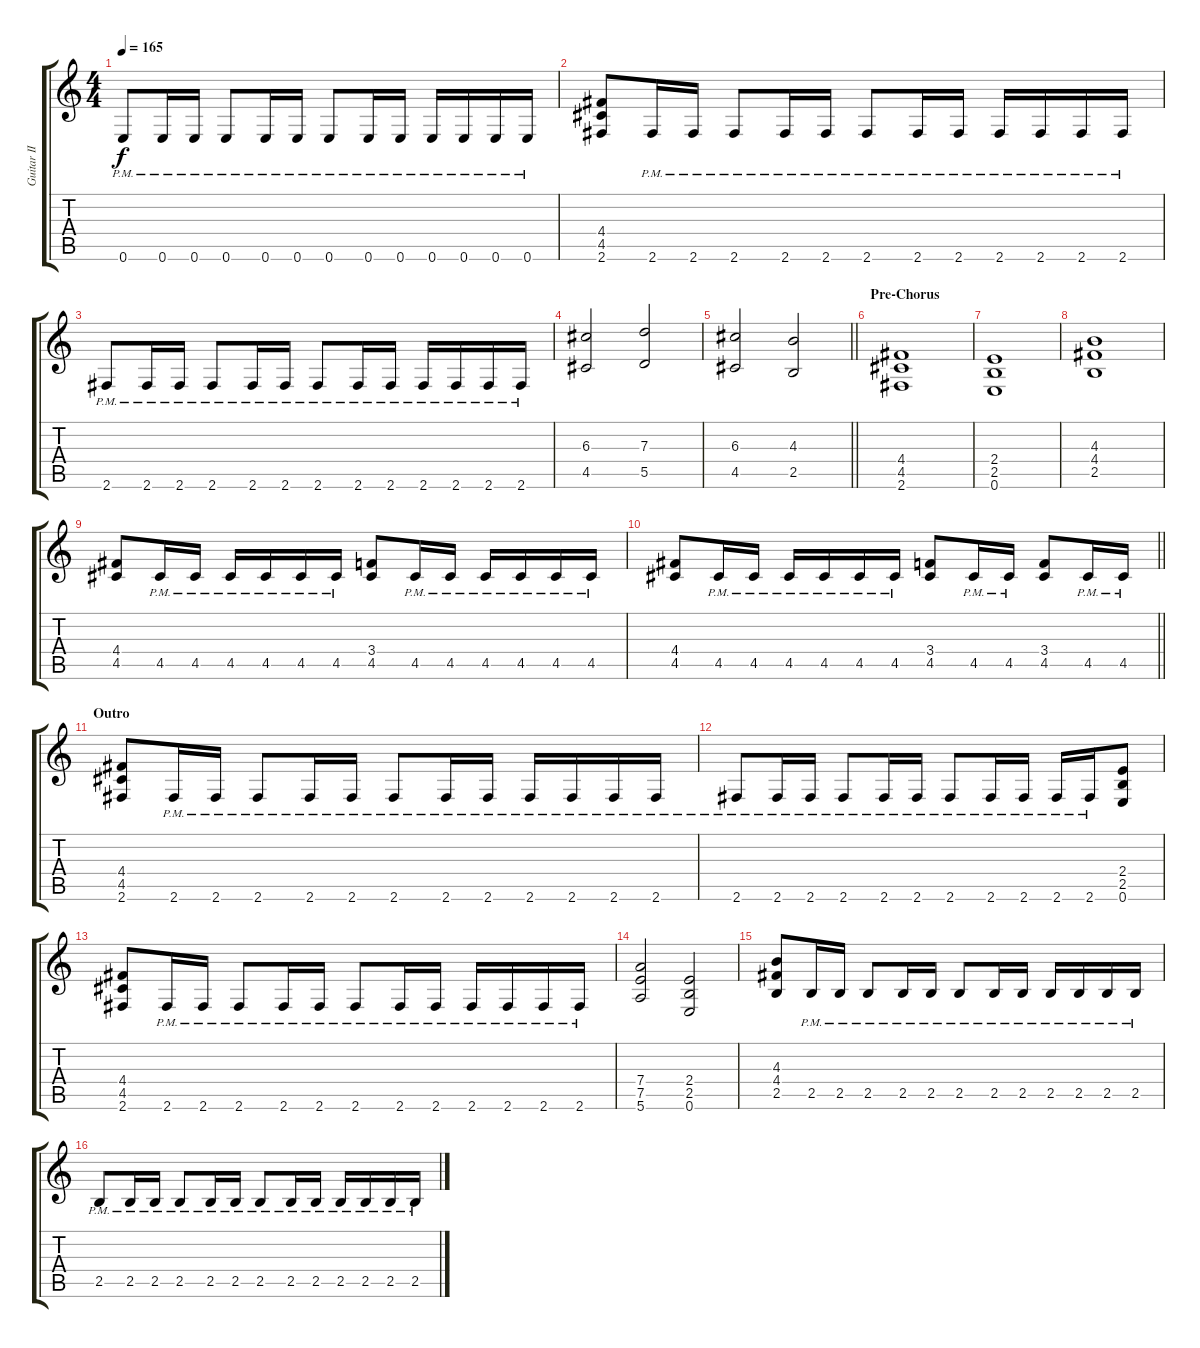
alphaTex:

\track ("Guitar II" "Guitar II") {instrument overdrivenguitar}
\staff {score tabs}
\tuning (E4 B3 G3 D3 A2 E2) {hide}
\ts (4 4)
\tempo 165
\clef g2
\ks c
0.6{pm}.8{dy f} 0.6{pm}.16 0.6{pm}.16 0.6{pm}.8 0.6{pm}.16 0.6{pm}.16 0.6{pm}.8 0.6{pm}.16 0.6{pm}.16 0.6{pm}.16 0.6{pm}.16 0.6{pm}.16 0.6{pm}.16 |
(4.4 4.5 2.6).8 2.6{pm}.16 2.6{pm}.16 2.6{pm}.8 2.6{pm}.16 2.6{pm}.16 2.6{pm}.8 2.6{pm}.16 2.6{pm}.16 2.6{pm}.16 2.6{pm}.16 2.6{pm}.16 2.6{pm}.16 |
2.6{pm}.8 2.6{pm}.16 2.6{pm}.16 2.6{pm}.8 2.6{pm}.16 2.6{pm}.16 2.6{pm}.8 2.6{pm}.16 2.6{pm}.16 2.6{pm}.16 2.6{pm}.16 2.6{pm}.16 2.6{pm}.16 |
(6.3 4.5).2 (7.3 5.5).2 |
\barLineRight lightlight
(6.3 4.5).2 (4.3 2.5).2 |
\section ("" "Pre-Chorus")
(4.4 4.5 2.6).1 |
(2.4 2.5 0.6).1 |
(4.3 4.4 2.5).1 |
(4.4 4.5).8 4.5{pm}.16 4.5{pm}.16 4.5{pm}.16 4.5{pm}.16 4.5{pm}.16 4.5{pm}.16 (3.4 4.5).8 4.5{pm}.16 4.5{pm}.16 4.5{pm}.16 4.5{pm}.16 4.5{pm}.16 4.5{pm}.16 |
\barLineRight lightlight
(4.4 4.5).8 4.5{pm}.16 4.5{pm}.16 4.5{pm}.16 4.5{pm}.16 4.5{pm}.16 4.5{pm}.16 (3.4 4.5).8 4.5{pm}.16 4.5{pm}.16 (3.4 4.5).8 4.5{pm}.16 4.5{pm}.16 |
\section ("" "Outro")
(4.4 4.5 2.6).8 2.6{pm}.16 2.6{pm}.16 2.6{pm}.8 2.6{pm}.16 2.6{pm}.16 2.6{pm}.8 2.6{pm}.16 2.6{pm}.16 2.6{pm}.16 2.6{pm}.16 2.6{pm}.16 2.6{pm}.16 |
2.6{pm}.8 2.6{pm}.16 2.6{pm}.16 2.6{pm}.8 2.6{pm}.16 2.6{pm}.16 2.6{pm}.8 2.6{pm}.16 2.6{pm}.16 2.6{pm}.16 2.6{pm}.16 (2.4 2.5 0.6).8 |
(4.4 4.5 2.6).8 2.6{pm}.16 2.6{pm}.16 2.6{pm}.8 2.6{pm}.16 2.6{pm}.16 2.6{pm}.8 2.6{pm}.16 2.6{pm}.16 2.6{pm}.16 2.6{pm}.16 2.6{pm}.16 2.6{pm}.16 |
(7.4 7.5 5.6).2 (2.4 2.5 0.6).2 |
(4.3 4.4 2.5).8 2.5{pm}.16 2.5{pm}.16 2.5{pm}.8 2.5{pm}.16 2.5{pm}.16 2.5{pm}.8 2.5{pm}.16 2.5{pm}.16 2.5{pm}.16 2.5{pm}.16 2.5{pm}.16 2.5{pm}.16 |
2.5{pm}.8 2.5{pm}.16 2.5{pm}.16 2.5{pm}.8 2.5{pm}.16 2.5{pm}.16 2.5{pm}.8 2.5{pm}.16 2.5{pm}.16 2.5{pm}.16 2.5{pm}.16 2.5{pm}.16 2.5{pm}.16
